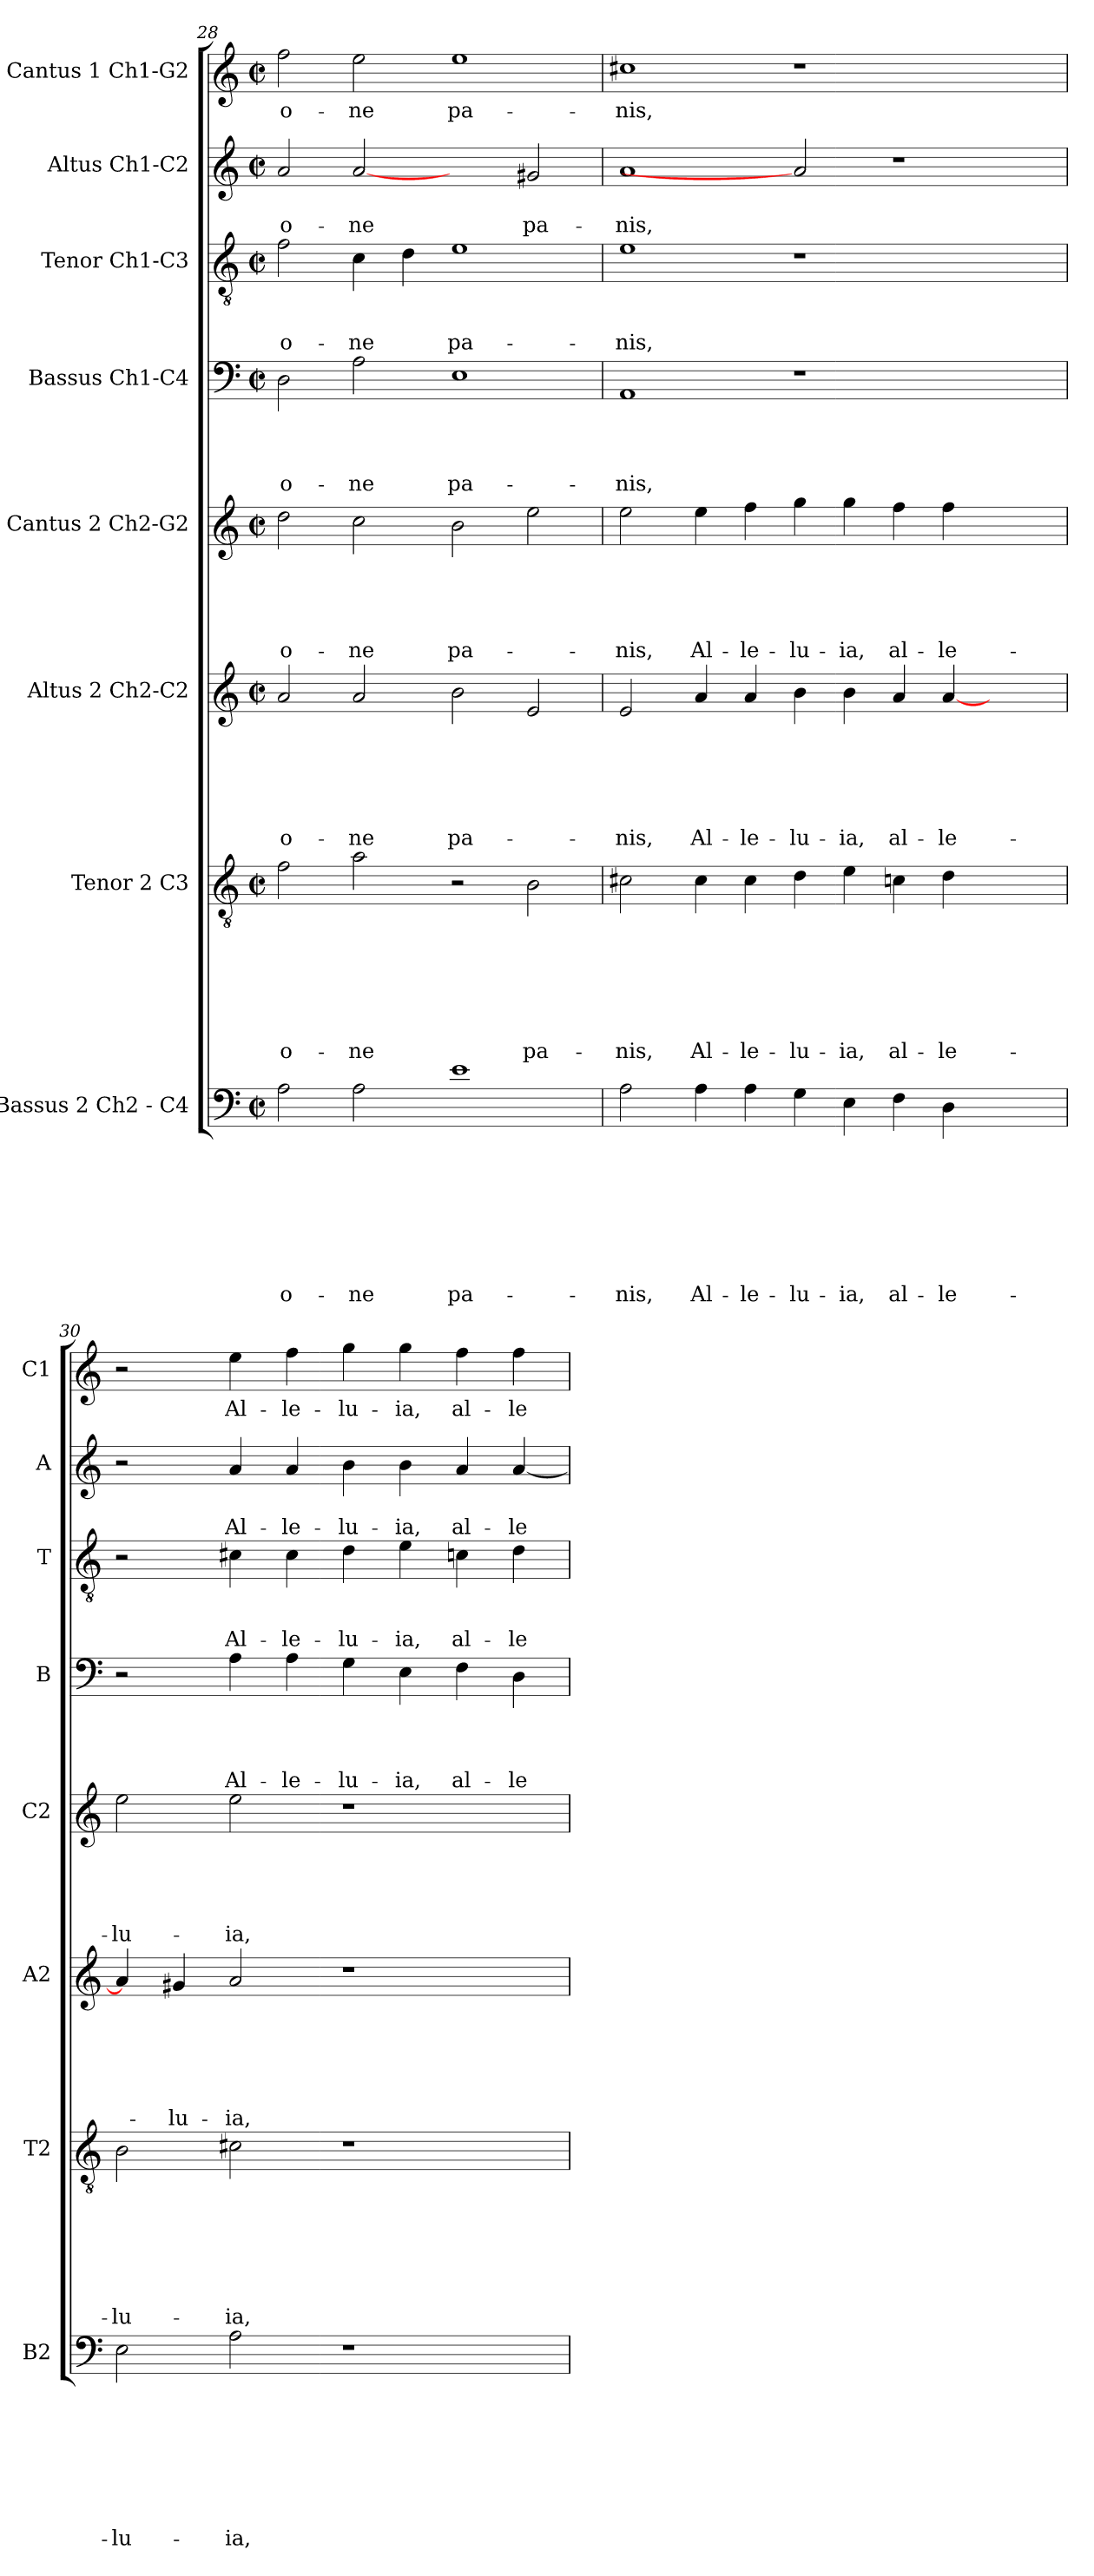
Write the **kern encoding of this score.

**kern	**text	**text	**text	**text	**text	**text	**text	**text	**kern	**text	**text	**text	**text	**text	**text	**text	**kern	**text	**text	**text	**text	**text	**text	**kern	**text	**text	**text	**text	**text	**kern	**text	**text	**text	**text	**kern	**text	**text	**text	**kern	**text	**text	**kern	**text
*part8	*part8	*part8	*part8	*part8	*part8	*part8	*part8	*part8	*part7	*part7	*part7	*part7	*part7	*part7	*part7	*part7	*part6	*part6	*part6	*part6	*part6	*part6	*part6	*part5	*part5	*part5	*part5	*part5	*part5	*part4	*part4	*part4	*part4	*part4	*part3	*part3	*part3	*part3	*part2	*part2	*part2	*part1	*part1
*staff8	*staff8	*staff8	*staff8	*staff8	*staff8	*staff8	*staff8	*staff8	*staff7	*staff7	*staff7	*staff7	*staff7	*staff7	*staff7	*staff7	*staff6	*staff6	*staff6	*staff6	*staff6	*staff6	*staff6	*staff5	*staff5	*staff5	*staff5	*staff5	*staff5	*staff4	*staff4	*staff4	*staff4	*staff4	*staff3	*staff3	*staff3	*staff3	*staff2	*staff2	*staff2	*staff1	*staff1
*I"Bassus 2  Ch2 - C4	*	*	*	*	*	*	*	*	*I"Tenor 2 C3	*	*	*	*	*	*	*	*I"Altus 2 Ch2-C2	*	*	*	*	*	*	*I"Cantus 2 Ch2-G2	*	*	*	*	*	*I"Bassus  Ch1-C4	*	*	*	*	*I"Tenor Ch1-C3	*	*	*	*I"Altus  Ch1-C2	*	*	*I"Cantus 1 Ch1-G2	*
*I'B2	*	*	*	*	*	*	*	*	*I'T2	*	*	*	*	*	*	*	*I'A2	*	*	*	*	*	*	*I'C2	*	*	*	*	*	*I'B	*	*	*	*	*I'T	*	*	*	*I'A	*	*	*I'C1	*
!!LO:LB:g=z
*clefF4	*	*	*	*	*	*	*	*	*clefGv2	*	*	*	*	*	*	*	*clefG2	*	*	*	*	*	*	*clefG2	*	*	*	*	*	*clefF4	*	*	*	*	*clefGv2	*	*	*	*clefG2	*	*	*clefG2	*
*k[]	*	*	*	*	*	*	*	*	*k[]	*	*	*	*	*	*	*	*k[]	*	*	*	*	*	*	*k[]	*	*	*	*	*	*k[]	*	*	*	*	*k[]	*	*	*	*k[]	*	*	*k[]	*
*C:	*	*	*	*	*	*	*	*	*C:	*	*	*	*	*	*	*	*C:	*	*	*	*	*	*	*C:	*	*	*	*	*	*C:	*	*	*	*	*C:	*	*	*	*C:	*	*	*C:	*
*M2/2	*	*	*	*	*	*	*	*	*M2/2	*	*	*	*	*	*	*	*M2/2	*	*	*	*	*	*	*M2/2	*	*	*	*	*	*M2/2	*	*	*	*	*M2/2	*	*	*	*M2/2	*	*	*M2/2	*
*met(c|)	*	*	*	*	*	*	*	*	*met(c|)	*	*	*	*	*	*	*	*met(c|)	*	*	*	*	*	*	*met(c|)	*	*	*	*	*	*met(c|)	*	*	*	*	*met(c|)	*	*	*	*met(c|)	*	*	*met(c|)	*
=28	=28	=28	=28	=28	=28	=28	=28	=28	=28	=28	=28	=28	=28	=28	=28	=28	=28	=28	=28	=28	=28	=28	=28	=28	=28	=28	=28	=28	=28	=28	=28	=28	=28	=28	=28	=28	=28	=28	=28	=28	=28	=28	=28
!	!	!	!	!	!	!	!	!LO:LY:b	!	!	!	!	!	!	!	!LO:LY:b	!	!	!	!	!	!	!LO:LY:b	!	!	!	!	!	!LO:LY:b	!	!	!	!	!LO:LY:b	!	!	!	!LO:LY:b	!	!	!LO:LY:b	!	!LO:LY:b
2A\	.	.	.	.	.	.	.	-o-	2f\	.	.	.	.	.	.	-o-	2a/	.	.	.	.	.	-o-	2dd\	.	.	.	.	-o-	2D\	.	.	.	-o-	2f\	.	.	-o-	2a/	.	-o-	2ff\	-o-
!	!	!	!	!	!	!	!	!LO:LY:b	!	!	!	!	!	!	!	!LO:LY:b	!	!	!	!	!	!	!LO:LY:b	!	!	!	!	!	!LO:LY:b	!	!	!	!	!LO:LY:b	!	!	!	!LO:LY:b	!	!	!LO:LY:b	!	!LO:LY:b
2A\	.	.	.	.	.	.	.	-ne	2a\	.	.	.	.	.	.	-ne	2a/	.	.	.	.	.	-ne	2cc\	.	.	.	.	-ne	2A\	.	.	.	-ne	4c\	.	.	-ne	[2a	.	-ne	2ee\	-ne
.	.	.	.	.	.	.	.	.	.	.	.	.	.	.	.	.	.	.	.	.	.	.	.	.	.	.	.	.	.	.	.	.	.	.	4d\	.	.	.	.	.	.	.	.
!	!	!	!	!	!	!	!	!LO:LY:b	!	!	!	!	!	!	!	!	!	!	!	!	!	!	!LO:LY:b	!	!	!	!	!	!LO:LY:b	!	!	!	!	!LO:LY:b	!	!	!	!LO:LY:b	!	!	!	!	!LO:LY:b
1e	.	.	.	.	.	.	.	pa-	2r	.	.	.	.	.	.	.	2b\	.	.	.	.	.	pa-	2b\	.	.	.	.	pa-	1E	.	.	.	pa-	1e	.	.	pa-	2ryy	.	.	1ee	pa-
!	!	!	!	!	!	!	!	!	!	!	!	!	!	!	!	!LO:LY:b	!	!	!	!	!	!	!	!	!	!	!	!	!	!	!	!	!	!	!	!	!	!	!	!	!LO:LY:b	!	!
.	.	.	.	.	.	.	.	.	2B\	.	.	.	.	.	.	pa-	2e/	.	.	.	.	.	.	2ee\	.	.	.	.	.	.	.	.	.	.	.	.	.	.	2g#X/	.	pa-	.	.
=29	=29	=29	=29	=29	=29	=29	=29	=29	=29	=29	=29	=29	=29	=29	=29	=29	=29	=29	=29	=29	=29	=29	=29	=29	=29	=29	=29	=29	=29	=29	=29	=29	=29	=29	=29	=29	=29	=29	=29	=29	=29	=29	=29
!	!	!	!	!	!	!	!	!LO:LY:b	!	!	!	!	!	!	!	!LO:LY:b	!	!	!	!	!	!	!LO:LY:b	!	!	!	!	!	!LO:LY:b	!	!	!	!	!LO:LY:b	!	!	!	!LO:LY:b	!	!	!LO:LY:b	!	!LO:LY:b
2A\	.	.	.	.	.	.	.	-nis,	2c#X\	.	.	.	.	.	.	-nis,	2e/	.	.	.	.	.	-nis,	2ee\	.	.	.	.	-nis,	1AA	.	.	.	-nis,	1e	.	.	-nis,	1a	.	-nis,	1cc#X	-nis,
!	!	!	!	!	!	!	!	!LO:LY:b	!	!	!	!	!	!	!	!LO:LY:b	!	!	!	!	!	!	!LO:LY:b	!	!	!	!	!	!LO:LY:b	!	!	!	!	!	!	!	!	!	!	!	!	!	!
4A\	.	.	.	.	.	.	.	Al-	4c#\	.	.	.	.	.	.	Al-	4a/	.	.	.	.	.	Al-	4ee\	.	.	.	.	Al-	.	.	.	.	.	.	.	.	.	.	.	.	.	.
!	!	!	!	!	!	!	!	!LO:LY:b	!	!	!	!	!	!	!	!LO:LY:b	!	!	!	!	!	!	!LO:LY:b	!	!	!	!	!	!LO:LY:b	!	!	!	!	!	!	!	!	!	!	!	!	!	!
4A\	.	.	.	.	.	.	.	-le-	4c#\	.	.	.	.	.	.	-le-	4a/	.	.	.	.	.	-le-	4ff\	.	.	.	.	-le-	.	.	.	.	.	.	.	.	.	.	.	.	.	.
!	!	!	!	!	!	!	!	!LO:LY:b	!	!	!	!	!	!	!	!LO:LY:b	!	!	!	!	!	!	!LO:LY:b	!	!	!	!	!	!LO:LY:b	!	!	!	!	!	!	!	!	!	!	!	!	!	!
4G\	.	.	.	.	.	.	.	-lu-	4d\	.	.	.	.	.	.	-lu-	4b\	.	.	.	.	.	-lu-	4gg\	.	.	.	.	-lu-	1r	.	.	.	.	1r	.	.	.	2a]	.	.	1r	.
!	!	!	!	!	!	!	!	!LO:LY:b	!	!	!	!	!	!	!	!LO:LY:b	!	!	!	!	!	!	!LO:LY:b	!	!	!	!	!	!LO:LY:b	!	!	!	!	!	!	!	!	!	!	!	!	!	!
4E\	.	.	.	.	.	.	.	-ia,	4e\	.	.	.	.	.	.	-ia,	4b\	.	.	.	.	.	-ia,	4gg\	.	.	.	.	-ia,	.	.	.	.	.	.	.	.	.	.	.	.	.	.
!	!	!	!	!	!	!	!	!LO:LY:b	!	!	!	!	!	!	!	!LO:LY:b	!	!	!	!	!	!	!LO:LY:b	!	!	!	!	!	!LO:LY:b	!	!	!	!	!	!	!	!	!	!	!	!	!	!
4F\	.	.	.	.	.	.	.	al-	4cn\	.	.	.	.	.	.	al-	4a/	.	.	.	.	.	al-	4ff\	.	.	.	.	al-	.	.	.	.	.	.	.	.	.	1r	.	.	.	.
!	!	!	!	!	!	!	!	!LO:LY:b	!	!	!	!	!	!	!	!LO:LY:b	!	!	!	!	!	!	!LO:LY:b	!	!	!	!	!	!LO:LY:b	!	!	!	!	!	!	!	!	!	!	!	!	!	!
4D\	.	.	.	.	.	.	.	-le-	4d\	.	.	.	.	.	.	-le-	[4a/	.	.	.	.	.	-le-	4ff\	.	.	.	.	-le-	.	.	.	.	.	.	.	.	.	.	.	.	.	.
2ryy	.	.	.	.	.	.	.	.	2ryy	.	.	.	.	.	.	.	2ryy	.	.	.	.	.	.	2ryy	.	.	.	.	.	2ryy	.	.	.	.	2ryy	.	.	.	.	.	.	2ryy	.
=30	=30	=30	=30	=30	=30	=30	=30	=30	=30	=30	=30	=30	=30	=30	=30	=30	=30	=30	=30	=30	=30	=30	=30	=30	=30	=30	=30	=30	=30	=30	=30	=30	=30	=30	=30	=30	=30	=30	=30	=30	=30	=30	=30
!	!	!	!	!	!	!	!	!LO:LY:b	!	!	!	!	!	!	!	!LO:LY:b	!	!	!	!	!	!	!	!	!	!	!	!	!LO:LY:b	!	!	!	!	!	!	!	!	!	!	!	!	!	!
2E\	.	.	.	.	.	.	.	-lu-	2B\	.	.	.	.	.	.	-lu-	4a/]	.	.	.	.	.	.	2ee\	.	.	.	.	-lu-	2r	.	.	.	.	2r	.	.	.	2r	.	.	2r	.
!	!	!	!	!	!	!	!	!	!	!	!	!	!	!	!	!	!	!	!	!	!	!	!LO:LY:b	!	!	!	!	!	!	!	!	!	!	!	!	!	!	!	!	!	!	!	!
.	.	.	.	.	.	.	.	.	.	.	.	.	.	.	.	.	4g#X/	.	.	.	.	.	-lu-	.	.	.	.	.	.	.	.	.	.	.	.	.	.	.	.	.	.	.	.
!	!	!	!	!	!	!	!	!LO:LY:b	!	!	!	!	!	!	!	!LO:LY:b	!	!	!	!	!	!	!LO:LY:b	!	!	!	!	!	!LO:LY:b	!	!	!	!	!LO:LY:b	!	!	!	!LO:LY:b	!	!	!LO:LY:b	!	!LO:LY:b
2A\	.	.	.	.	.	.	.	-ia,	2c#X\	.	.	.	.	.	.	-ia,	2a/	.	.	.	.	.	-ia,	2ee\	.	.	.	.	-ia,	4A\	.	.	.	Al-	4c#X\	.	.	Al-	4a/	.	Al-	4ee\	Al-
!	!	!	!	!	!	!	!	!	!	!	!	!	!	!	!	!	!	!	!	!	!	!	!	!	!	!	!	!	!	!	!	!	!	!LO:LY:b	!	!	!	!LO:LY:b	!	!	!LO:LY:b	!	!LO:LY:b
.	.	.	.	.	.	.	.	.	.	.	.	.	.	.	.	.	.	.	.	.	.	.	.	.	.	.	.	.	.	4A\	.	.	.	-le-	4c#\	.	.	-le-	4a/	.	-le-	4ff\	-le-
!	!	!	!	!	!	!	!	!	!	!	!	!	!	!	!	!	!	!	!	!	!	!	!	!	!	!	!	!	!	!	!	!	!	!LO:LY:b	!	!	!	!LO:LY:b	!	!	!LO:LY:b	!	!LO:LY:b
1r	.	.	.	.	.	.	.	.	1r	.	.	.	.	.	.	.	1r	.	.	.	.	.	.	1r	.	.	.	.	.	4G\	.	.	.	-lu-	4d\	.	.	-lu-	4b\	.	-lu-	4gg\	-lu-
!	!	!	!	!	!	!	!	!	!	!	!	!	!	!	!	!	!	!	!	!	!	!	!	!	!	!	!	!	!	!	!	!	!	!LO:LY:b	!	!	!	!LO:LY:b	!	!	!LO:LY:b	!	!LO:LY:b
.	.	.	.	.	.	.	.	.	.	.	.	.	.	.	.	.	.	.	.	.	.	.	.	.	.	.	.	.	.	4E\	.	.	.	-ia,	4e\	.	.	-ia,	4b\	.	-ia,	4gg\	-ia,
!	!	!	!	!	!	!	!	!	!	!	!	!	!	!	!	!	!	!	!	!	!	!	!	!	!	!	!	!	!	!	!	!	!	!LO:LY:b	!	!	!	!LO:LY:b	!	!	!LO:LY:b	!	!LO:LY:b
.	.	.	.	.	.	.	.	.	.	.	.	.	.	.	.	.	.	.	.	.	.	.	.	.	.	.	.	.	.	4F\	.	.	.	al-	4cn\	.	.	al-	4a/	.	al-	4ff\	al-
!	!	!	!	!	!	!	!	!	!	!	!	!	!	!	!	!	!	!	!	!	!	!	!	!	!	!	!	!	!	!	!	!	!	!LO:LY:b	!	!	!	!LO:LY:b	!	!	!LO:LY:b	!	!LO:LY:b
.	.	.	.	.	.	.	.	.	.	.	.	.	.	.	.	.	.	.	.	.	.	.	.	.	.	.	.	.	.	4D\	.	.	.	-le-	4d\	.	.	-le-	[4a/	.	-le-	4ff\	-le-
=	=	=	=	=	=	=	=	=	=	=	=	=	=	=	=	=	=	=	=	=	=	=	=	=	=	=	=	=	=	=	=	=	=	=	=	=	=	=	=	=	=	=	=
*-	*-	*-	*-	*-	*-	*-	*-	*-	*-	*-	*-	*-	*-	*-	*-	*-	*-	*-	*-	*-	*-	*-	*-	*-	*-	*-	*-	*-	*-	*-	*-	*-	*-	*-	*-	*-	*-	*-	*-	*-	*-	*-	*-
